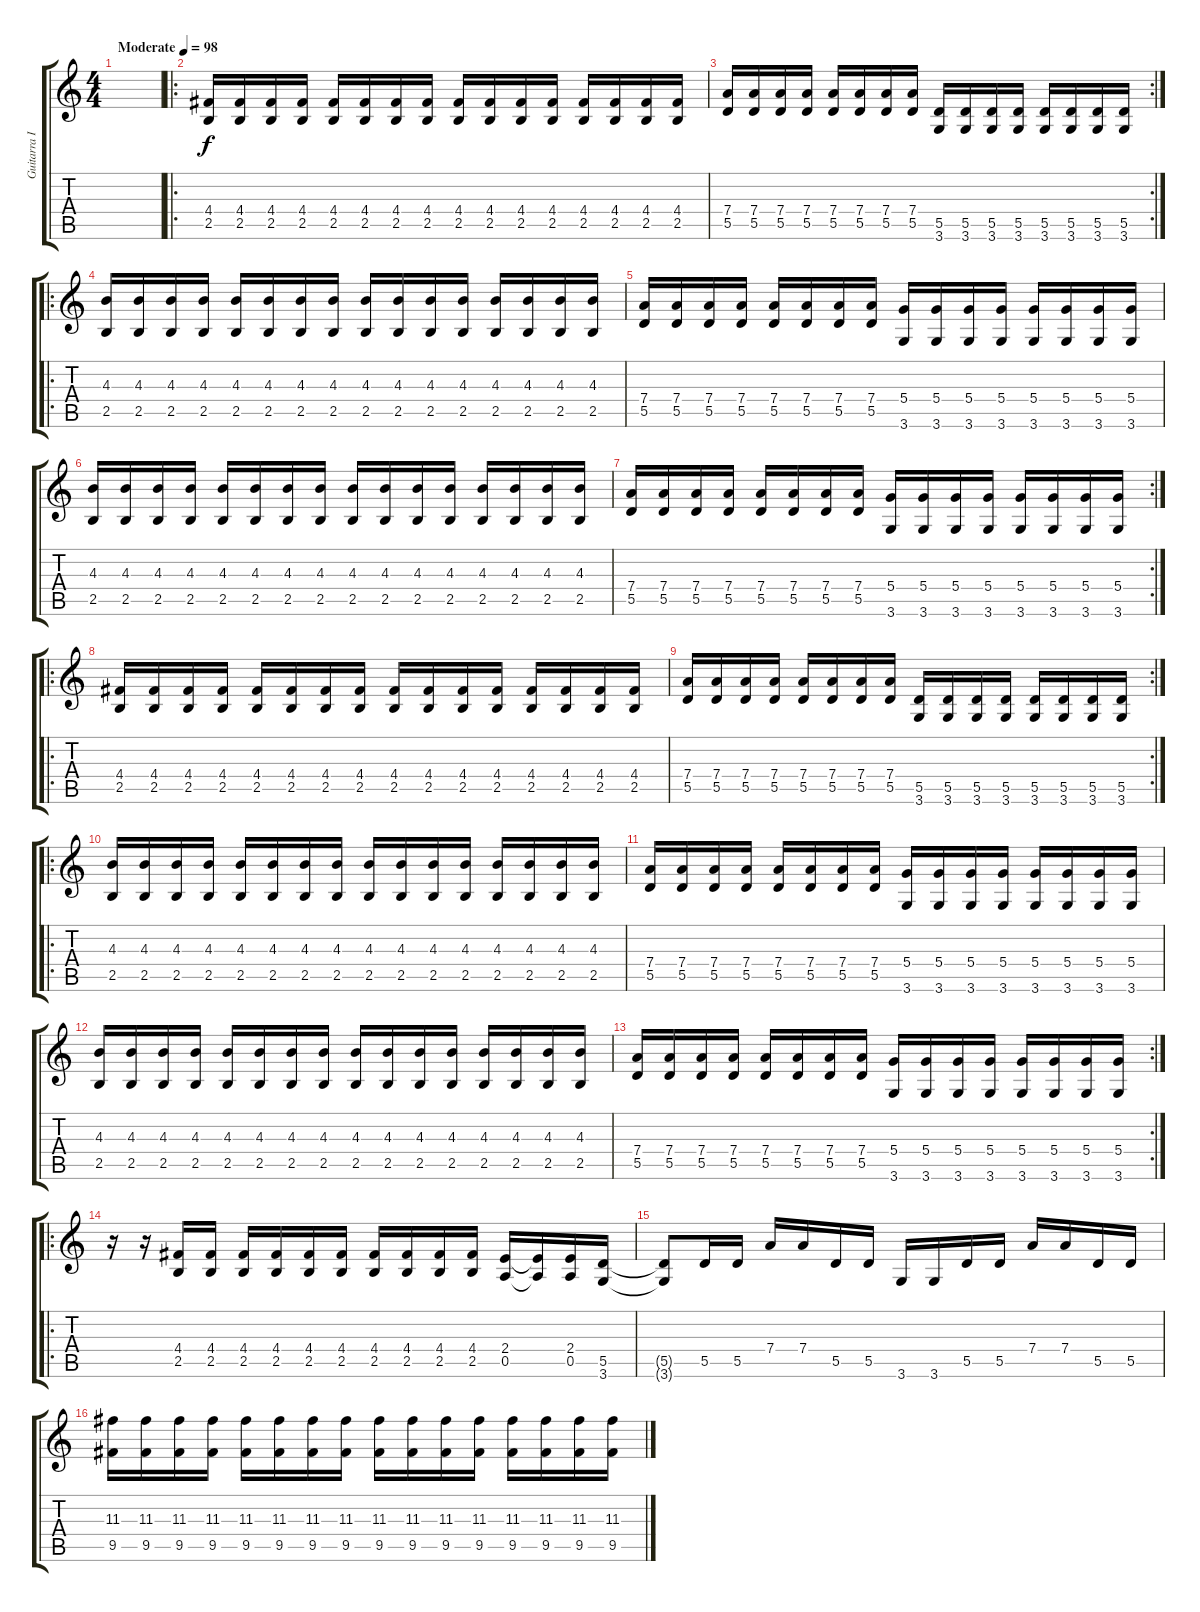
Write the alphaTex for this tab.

\track ("Guitarra II" "Guitarra I") {instrument distortionguitar}
\staff {score tabs}
\tuning (E4 B3 G3 D3 A2 E2) {hide}
\ts (4 4)
\tempo (98 "Moderate")
\clef g2
\ks c
|
\ro
(4.4 2.5).16 (4.4 2.5).16 (4.4 2.5).16 (4.4 2.5).16 (4.4 2.5).16 (4.4 2.5).16 (4.4 2.5).16 (4.4 2.5).16 (4.4 2.5).16 (4.4 2.5).16 (4.4 2.5).16 (4.4 2.5).16 (4.4 2.5).16 (4.4 2.5).16 (4.4 2.5).16 (4.4 2.5).16 |
\rc 2
(7.4 5.5).16 (7.4 5.5).16 (7.4 5.5).16 (7.4 5.5).16 (7.4 5.5).16 (7.4 5.5).16 (7.4 5.5).16 (7.4 5.5).16 (5.5 3.6).16 (5.5 3.6).16 (5.5 3.6).16 (5.5 3.6).16 (5.5 3.6).16 (5.5 3.6).16 (5.5 3.6).16 (5.5 3.6).16 |
\ro
(4.3 2.5).16 (4.3 2.5).16 (4.3 2.5).16 (4.3 2.5).16 (4.3 2.5).16 (4.3 2.5).16 (4.3 2.5).16 (4.3 2.5).16 (4.3 2.5).16 (4.3 2.5).16 (4.3 2.5).16 (4.3 2.5).16 (4.3 2.5).16 (4.3 2.5).16 (4.3 2.5).16 (4.3 2.5).16 |
(7.4 5.5).16 (7.4 5.5).16 (7.4 5.5).16 (7.4 5.5).16 (7.4 5.5).16 (7.4 5.5).16 (7.4 5.5).16 (7.4 5.5).16 (5.4 3.6).16 (5.4 3.6).16 (5.4 3.6).16 (5.4 3.6).16 (5.4 3.6).16 (5.4 3.6).16 (5.4 3.6).16 (5.4 3.6).16 |
(4.3 2.5).16 (4.3 2.5).16 (4.3 2.5).16 (4.3 2.5).16 (4.3 2.5).16 (4.3 2.5).16 (4.3 2.5).16 (4.3 2.5).16 (4.3 2.5).16 (4.3 2.5).16 (4.3 2.5).16 (4.3 2.5).16 (4.3 2.5).16 (4.3 2.5).16 (4.3 2.5).16 (4.3 2.5).16 |
\rc 2
(7.4 5.5).16 (7.4 5.5).16 (7.4 5.5).16 (7.4 5.5).16 (7.4 5.5).16 (7.4 5.5).16 (7.4 5.5).16 (7.4 5.5).16 (5.4 3.6).16 (5.4 3.6).16 (5.4 3.6).16 (5.4 3.6).16 (5.4 3.6).16 (5.4 3.6).16 (5.4 3.6).16 (5.4 3.6).16 |
\ro
(4.4 2.5).16 (4.4 2.5).16 (4.4 2.5).16 (4.4 2.5).16 (4.4 2.5).16 (4.4 2.5).16 (4.4 2.5).16 (4.4 2.5).16 (4.4 2.5).16 (4.4 2.5).16 (4.4 2.5).16 (4.4 2.5).16 (4.4 2.5).16 (4.4 2.5).16 (4.4 2.5).16 (4.4 2.5).16 |
\rc 2
(7.4 5.5).16 (7.4 5.5).16 (7.4 5.5).16 (7.4 5.5).16 (7.4 5.5).16 (7.4 5.5).16 (7.4 5.5).16 (7.4 5.5).16 (5.5 3.6).16 (5.5 3.6).16 (5.5 3.6).16 (5.5 3.6).16 (5.5 3.6).16 (5.5 3.6).16 (5.5 3.6).16 (5.5 3.6).16 |
\ro
(4.3 2.5).16 (4.3 2.5).16 (4.3 2.5).16 (4.3 2.5).16 (4.3 2.5).16 (4.3 2.5).16 (4.3 2.5).16 (4.3 2.5).16 (4.3 2.5).16 (4.3 2.5).16 (4.3 2.5).16 (4.3 2.5).16 (4.3 2.5).16 (4.3 2.5).16 (4.3 2.5).16 (4.3 2.5).16 |
(7.4 5.5).16 (7.4 5.5).16 (7.4 5.5).16 (7.4 5.5).16 (7.4 5.5).16 (7.4 5.5).16 (7.4 5.5).16 (7.4 5.5).16 (5.4 3.6).16 (5.4 3.6).16 (5.4 3.6).16 (5.4 3.6).16 (5.4 3.6).16 (5.4 3.6).16 (5.4 3.6).16 (5.4 3.6).16 |
(4.3 2.5).16 (4.3 2.5).16 (4.3 2.5).16 (4.3 2.5).16 (4.3 2.5).16 (4.3 2.5).16 (4.3 2.5).16 (4.3 2.5).16 (4.3 2.5).16 (4.3 2.5).16 (4.3 2.5).16 (4.3 2.5).16 (4.3 2.5).16 (4.3 2.5).16 (4.3 2.5).16 (4.3 2.5).16 |
\rc 2
(7.4 5.5).16 (7.4 5.5).16 (7.4 5.5).16 (7.4 5.5).16 (7.4 5.5).16 (7.4 5.5).16 (7.4 5.5).16 (7.4 5.5).16 (5.4 3.6).16 (5.4 3.6).16 (5.4 3.6).16 (5.4 3.6).16 (5.4 3.6).16 (5.4 3.6).16 (5.4 3.6).16 (5.4 3.6).16 |
\ro
r.16 r.16 (4.4 2.5).16 (4.4 2.5).16 (4.4 2.5).16 (4.4 2.5).16 (4.4 2.5).16 (4.4 2.5).16 (4.4 2.5).16 (4.4 2.5).16 (4.4 2.5).16 (4.4 2.5).16 (2.4 0.5).16 (2.4{t} 0.5{t}).16 (2.4 0.5).16 (5.5 3.6).16 |
(5.5{t} 3.6{t}).8 5.5.16 5.5.16 7.4.16 7.4.16 5.5.16 5.5.16 3.6.16 3.6.16 5.5.16 5.5.16 7.4.16 7.4.16 5.5.16 5.5.16 |
(11.3 9.5).16 (11.3 9.5).16 (11.3 9.5).16 (11.3 9.5).16 (11.3 9.5).16 (11.3 9.5).16 (11.3 9.5).16 (11.3 9.5).16 (11.3 9.5).16 (11.3 9.5).16 (11.3 9.5).16 (11.3 9.5).16 (11.3 9.5).16 (11.3 9.5).16 (11.3 9.5).16 (11.3 9.5).16
